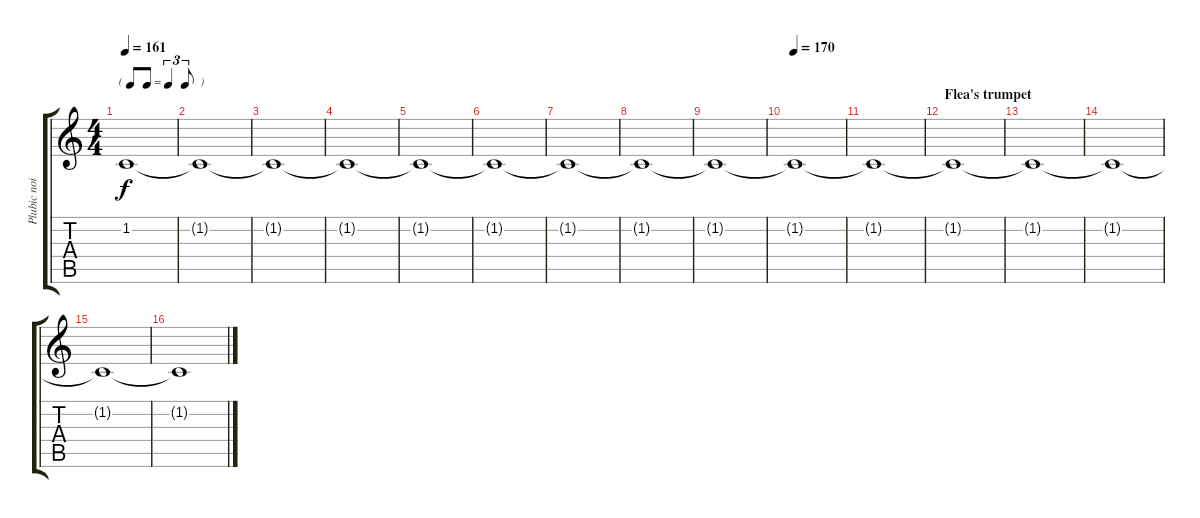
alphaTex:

\track ("Plubic noise" "Plubic noi") {instrument applause}
\staff {score tabs}
\tuning (E4 B3 G3 D3 A2 E2) {hide}
\ts (4 4)
\tf triplet8th
\tempo 161
\clef g2
\ks c
1.2{t}.1{dy f} |
1.2{t}.1 |
1.2{t}.1 |
1.2{t}.1 |
1.2{t}.1 |
1.2{t}.1 |
1.2{t}.1 |
1.2{t}.1 |
1.2{t}.1 |
\tempo 170
1.2{t}.1 |
1.2{t}.1 |
\section ("" "Flea's trumpet")
1.2{t}.1 |
1.2{t}.1 |
1.2{t}.1 |
1.2{t}.1 |
1.2{t}.1
